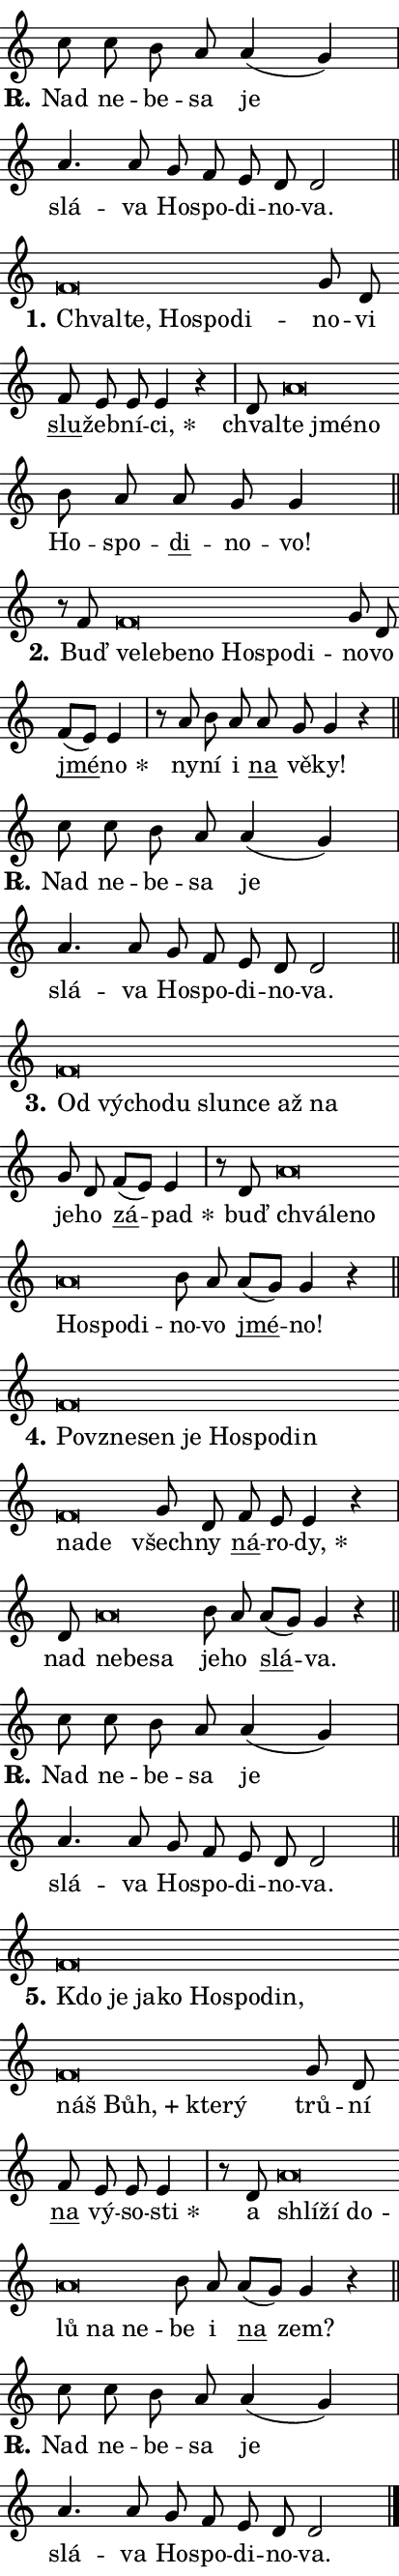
\version "2.22.1"
\header { tagline = "" }
\paper {
  indent = 0\cm
  top-margin = 0\cm
  right-margin = 0\cm
  bottom-margin = 0\cm
  left-margin = 0\cm
  paper-width = 7\cm
  page-breaking = #ly:one-page-breaking
  system-system-spacing.basic-distance = #11
  score-system-spacing.basic-distance = #11.3
  ragged-last = ##f
}


%% Author: Thomas Morley
%% https://lists.gnu.org/archive/html/lilypond-user/2020-05/msg00002.html
#(define (line-position grob)
"Returns position of @var[grob} in current system:
   @code{'start}, if at first time-step
   @code{'end}, if at last time-step
   @code{'middle} otherwise
"
  (let* ((col (ly:item-get-column grob))
         (ln (ly:grob-object col 'left-neighbor))
         (rn (ly:grob-object col 'right-neighbor))
         (col-to-check-left (if (ly:grob? ln) ln col))
         (col-to-check-right (if (ly:grob? rn) rn col))
         (break-dir-left
           (and
             (ly:grob-property col-to-check-left 'non-musical #f)
             (ly:item-break-dir col-to-check-left)))
         (break-dir-right
           (and
             (ly:grob-property col-to-check-right 'non-musical #f)
             (ly:item-break-dir col-to-check-right))))
        (cond ((eqv? 1 break-dir-left) 'start)
              ((eqv? -1 break-dir-right) 'end)
              (else 'middle))))

#(define (tranparent-at-line-position vctor)
  (lambda (grob)
  "Relying on @code{line-position} select the relevant enry from @var{vctor}.
Used to determine transparency,"
    (case (line-position grob)
      ((end) (not (vector-ref vctor 0)))
      ((middle) (not (vector-ref vctor 1)))
      ((start) (not (vector-ref vctor 2))))))

noteHeadBreakVisibility =
#(define-music-function (break-visibility)(vector?)
"Makes @code{NoteHead}s transparent relying on @var{break-visibility}"
#{
  \override NoteHead.transparent =
    #(tranparent-at-line-position break-visibility)
#})

#(define delete-ledgers-for-transparent-note-heads
  (lambda (grob)
    "Reads whether a @code{NoteHead} is transparent.
If so this @code{NoteHead} is removed from @code{'note-heads} from
@var{grob}, which is supposed to be @code{LedgerLineSpanner}.
As a result ledgers are not printed for this @code{NoteHead}"
    (let* ((nhds-array (ly:grob-object grob 'note-heads))
           (nhds-list
             (if (ly:grob-array? nhds-array)
                 (ly:grob-array->list nhds-array)
                 '()))
           ;; Relies on the transparent-property being done before
           ;; Staff.LedgerLineSpanner.after-line-breaking is executed.
           ;; This is fragile ...
           (to-keep
             (remove
               (lambda (nhd)
                 (ly:grob-property nhd 'transparent #f))
               nhds-list)))
      ;; TODO find a better method to iterate over grob-arrays, similiar
      ;; to filter/remove etc for lists
      ;; For now rebuilt from scratch
      (set! (ly:grob-object grob 'note-heads)  '())
      (for-each
        (lambda (nhd)
          (ly:pointer-group-interface::add-grob grob 'note-heads nhd))
        to-keep))))

hideNotes = {
  \noteHeadBreakVisibility #begin-of-line-visible
}
unHideNotes = {
  \noteHeadBreakVisibility #all-visible
}

% work-around for resetting accidentals
% https://lilypond.org/doc/v2.23/Documentation/notation/displaying-rhythms#unmetered-music
cadenzaMeasure = {
  \cadenzaOff
  \partial 1024 s1024
  \cadenzaOn
}

#(define-markup-command (accent layout props text) (markup?)
  "Underline accented syllable"
  (interpret-markup layout props
    #{\markup \override #'(offset . 4.3) \underline { #text }#}))

responsum = \markup \concat {
  "R" \hspace #-1.05 \path #0.1 #'((moveto 0 0.07) (lineto 0.9 0.8)) \hspace #0.05 "."
}

\layout {
    \context {
        \Staff
        \remove "Time_signature_engraver"
        \override LedgerLineSpanner.after-line-breaking = #delete-ledgers-for-transparent-note-heads
    }
    \context {
        \Voice {
            \override NoteHead.output-attributes = #'((class . "notehead"))
            \override Hairpin.height = #0.55
        }
    }
    \context {
        \Lyrics {
            \override StanzaNumber.output-attributes = #'((class . "stanzanumber"))
            \override LyricSpace.minimum-distance = #0.9
            \override LyricText.font-name = #"TeX Gyre Schola"
            \override LyricText.font-size = 1
            \override StanzaNumber.font-name = #"TeX Gyre Schola Bold"
            \override StanzaNumber.font-size = 1
        }
    }
}

% magnetic-lyrics.ily
%
%   written by
%     Jean Abou Samra <jean@abou-samra.fr>
%     Werner Lemberg <wl@gnu.org>
%
%   adapted by
%     Jiri Hon <jiri.hon@gmail.com>
%
% Version 2022-Apr-15

% https://www.mail-archive.com/lilypond-user@gnu.org/msg149350.html

#(define (Left_hyphen_pointer_engraver context)
   "Collect syllable-hyphen-syllable occurrences in lyrics and store
them in properties.  This engraver only looks to the left.  For
example, if the lyrics input is @code{foo -- bar}, it does the
following.

@itemize @bullet
@item
Set the @code{text} property of the @code{LyricHyphen} grob between
@q{foo} and @q{bar} to @code{foo}.

@item
Set the @code{left-hyphen} property of the @code{LyricText} grob with
text @q{foo} to the @code{LyricHyphen} grob between @q{foo} and
@q{bar}.
@end itemize

Use this auxiliary engraver in combination with the
@code{lyric-@/text::@/apply-@/magnetic-@/offset!} hook."
   (let ((hyphen #f)
         (text #f))
     (make-engraver
      (acknowledgers
       ((lyric-syllable-interface engraver grob source-engraver)
        (set! text grob)))
      (end-acknowledgers
       ((lyric-hyphen-interface engraver grob source-engraver)
        ;(when (not (grob::has-interface grob 'lyric-space-interface))
          (set! hyphen grob)));)
      ((stop-translation-timestep engraver)
       (when (and text hyphen)
         (ly:grob-set-object! text 'left-hyphen hyphen))
       (set! text #f)
       (set! hyphen #f)))))

#(define (lyric-text::apply-magnetic-offset! grob)
   "If the space between two syllables is less than the value in
property @code{LyricText@/.details@/.squash-threshold}, move the right
syllable to the left so that it gets concatenated with the left
syllable.

Use this function as a hook for
@code{LyricText@/.after-@/line-@/breaking} if the
@code{Left_@/hyphen_@/pointer_@/engraver} is active."
   (let ((hyphen (ly:grob-object grob 'left-hyphen #f)))
     (when hyphen
       (let ((left-text (ly:spanner-bound hyphen LEFT)))
         (when (grob::has-interface left-text 'lyric-syllable-interface)
           (let* ((common (ly:grob-common-refpoint grob left-text X))
                  (this-x-ext (ly:grob-extent grob common X))
                  (left-x-ext
                   (begin
                     ;; Trigger magnetism for left-text.
                     (ly:grob-property left-text 'after-line-breaking)
                     (ly:grob-extent left-text common X)))
                  ;; `delta` is the gap width between two syllables.
                  (delta (- (interval-start this-x-ext)
                            (interval-end left-x-ext)))
                  (details (ly:grob-property grob 'details))
                  (threshold (assoc-get 'squash-threshold details 0.2)))
             (when (< delta threshold)
               (let* (;; We have to manipulate the input text so that
                      ;; ligatures crossing syllable boundaries are not
                      ;; disabled.  For languages based on the Latin
                      ;; script this is essentially a beautification.
                      ;; However, for non-Western scripts it can be a
                      ;; necessity.
                      (lt (ly:grob-property left-text 'text))
                      (rt (ly:grob-property grob 'text))
                      (is-space (grob::has-interface hyphen 'lyric-space-interface))
                      (space (if is-space " " ""))
                      (space-markup (grob-interpret-markup grob " "))
                      (space-size (interval-length (ly:stencil-extent space-markup X)))
                      (extra-delta (if is-space space-size 0))
                      ;; Append new syllable.
                      (ltrt-space (if (and (string? lt) (string? rt))
                                (string-append lt space rt)
                                (make-concat-markup (list lt space rt))))
                      ;; Right-align `ltrt` to the right side.
                      (ltrt-space-markup (grob-interpret-markup
                               grob
                               (make-translate-markup
                                (cons (interval-length this-x-ext) 0)
                                (make-right-align-markup ltrt-space)))))
                 (begin
                   ;; Don't print `left-text`.
                   (ly:grob-set-property! left-text 'stencil #f)
                   ;; Set text and stencil (which holds all collected
                   ;; syllables so far) and shift it to the left.
                   (ly:grob-set-property! grob 'text ltrt-space)
                   (ly:grob-set-property! grob 'stencil ltrt-space-markup)
                   (ly:grob-translate-axis! grob (- (- delta extra-delta)) X))))))))))


#(define (lyric-hyphen::displace-bounds-first grob)
   ;; Make very sure this callback isn't triggered too early.
   (let ((left (ly:spanner-bound grob LEFT))
         (right (ly:spanner-bound grob RIGHT)))
     (ly:grob-property left 'after-line-breaking)
     (ly:grob-property right 'after-line-breaking)
     (ly:lyric-hyphen::print grob)))

squashThreshold = #0.4

\layout {
  \context {
    \Lyrics
    \consists #Left_hyphen_pointer_engraver
    \override LyricText.after-line-breaking =
      #lyric-text::apply-magnetic-offset!
    \override LyricHyphen.stencil = #lyric-hyphen::displace-bounds-first
    \override LyricText.details.squash-threshold = \squashThreshold
    \override LyricHyphen.minimum-distance = 0
    \override LyricHyphen.minimum-length = \squashThreshold
  }
}

squash = \override LyricText.details.squash-threshold = 9999
unSquash = \override LyricText.details.squash-threshold = \squashThreshold

left = \override LyricText.self-alignment-X = #LEFT
unLeft = \revert LyricText.self-alignment-X

starOffset = #(lambda (grob) 
                (let ((x_offset (ly:self-alignment-interface::aligned-on-x-parent grob)))
                  (if (= x_offset 0) 0 (+ x_offset 1.2))))

star = #(define-music-function (syllable)(string?)
"Append star separator at the end of a syllable"
#{
  \once \override LyricText.X-offset = #starOffset
  \lyricmode { \markup {
    #syllable
    \override #'((font-name . "TeX Gyre Schola Bold")) \hspace #0.2 \lower #0.65 \larger "*"
  } }
#})

starAccent = #(define-music-function (syllable)(string?)
"Append star separator at the end of a syllable and make accent"
#{
  \once \override LyricText.X-offset = #starOffset
  \lyricmode { \markup {
    \accent #syllable
    \override #'((font-name . "TeX Gyre Schola Bold")) \hspace #0.2 \lower #0.65 \larger "*"
  } }
#})

breath = #(define-music-function (syllable)(string?)
"Append breathing indicator at the end of a syllable"
#{
  \lyricmode { \markup { #syllable "+" } }
#})

optionalBreath = #(define-music-function (syllable)(string?)
"Append optional breathing indicator at the end of a syllable"
#{
  \lyricmode { \markup { #syllable "(+)" } }
#})


\score {
    <<
        \new Voice = "melody" { \cadenzaOn \key c \major \relative { c''8 c b a a4( g) \cadenzaMeasure \bar "|" a4. a8 \bar "" g f e d d2 \cadenzaMeasure \bar "||" \break } }
        \new Lyrics \lyricsto "melody" { \lyricmode { \set stanza = \responsum
Nad ne -- be -- sa je slá -- va Ho -- spo -- di -- no -- va. } }
    >>
    \layout {}
}

\score {
    <<
        \new Voice = "melody" { \cadenzaOn \key c \major \relative { f'\breve*1/16 \hideNotes \breve*1/16 \bar "" \breve*1/16 \bar "" \breve*1/16 \breve*1/16 \bar "" \unHideNotes g8 d \bar "" f e e e4 r \cadenzaMeasure \bar "|" d8 a'\breve*1/16 \hideNotes \breve*1/16 \breve*1/16 \bar "" \unHideNotes b8 a \bar "" a g g4 \cadenzaMeasure \bar "||" \break } }
        \new Lyrics \lyricsto "melody" { \lyricmode { \set stanza = "1."
\left Chval -- \squash te, Ho -- spo -- di -- \unLeft \unSquash no -- vi \markup \accent slu -- žeb -- ní -- \star ci, chval -- \left te \squash jmé -- no \unLeft \unSquash Ho -- spo -- \markup \accent di -- no -- vo! } }
    >>
    \layout {}
}

\score {
    <<
        \new Voice = "melody" { \cadenzaOn \key c \major \relative { r8 f'8 f\breve*1/16 \hideNotes \breve*1/16 \bar "" \breve*1/16 \bar "" \breve*1/16 \bar "" \breve*1/16 \bar "" \breve*1/16 \breve*1/16 \bar "" \unHideNotes g8 d \bar "" f[( e)] e4 \cadenzaMeasure \bar "|" r8 a8 b8 a \bar "" a g g4 r \cadenzaMeasure \bar "||" \break } }
        \new Lyrics \lyricsto "melody" { \lyricmode { \set stanza = "2."
Buď \left ve -- \squash le -- be -- no Ho -- spo -- di -- \unLeft \unSquash no -- vo \markup \accent jmé -- \star no ny -- ní i \markup \accent na vě -- ky! } }
    >>
    \layout {}
}

\score {
    <<
        \new Voice = "melody" { \cadenzaOn \key c \major \relative { c''8 c b a a4( g) \cadenzaMeasure \bar "|" a4. a8 \bar "" g f e d d2 \cadenzaMeasure \bar "||" \break } }
        \new Lyrics \lyricsto "melody" { \lyricmode { \set stanza = \responsum
Nad ne -- be -- sa je slá -- va Ho -- spo -- di -- no -- va. } }
    >>
    \layout {}
}

\score {
    <<
        \new Voice = "melody" { \cadenzaOn \key c \major \relative { f'\breve*1/16 \hideNotes \breve*1/16 \bar "" \breve*1/16 \bar "" \breve*1/16 \bar "" \breve*1/16 \bar "" \breve*1/16 \bar "" \breve*1/16 \breve*1/16 \bar "" \unHideNotes g8 d \bar "" f[( e)] e4 \cadenzaMeasure \bar "|" r8 d8 a'\breve*1/16 \hideNotes \breve*1/16 \bar "" \breve*1/16 \bar "" \breve*1/16 \bar "" \breve*1/16 \breve*1/16 \bar "" \unHideNotes b8 a \bar "" a[( g)] g4 r \cadenzaMeasure \bar "||" \break } }
        \new Lyrics \lyricsto "melody" { \lyricmode { \set stanza = "3."
\left Od \squash vý -- cho -- du slun -- ce až na \unLeft \unSquash je -- ho \markup \accent zá -- \star pad buď \left chvá -- \squash le -- no Ho -- spo -- di -- \unLeft \unSquash no -- vo \markup \accent jmé -- no! } }
    >>
    \layout {}
}

\score {
    <<
        \new Voice = "melody" { \cadenzaOn \key c \major \relative { f'\breve*1/16 \hideNotes \breve*1/16 \bar "" \breve*1/16 \bar "" \breve*1/16 \bar "" \breve*1/16 \bar "" \breve*1/16 \bar "" \breve*1/16 \bar "" \breve*1/16 \breve*1/16 \bar "" \unHideNotes g8 d \bar "" f e e4 r \cadenzaMeasure \bar "|" d8 a'\breve*1/16 \hideNotes \breve*1/16 \breve*1/16 \bar "" \unHideNotes b8 a \bar "" a[( g)] g4 r \cadenzaMeasure \bar "||" \break } }
        \new Lyrics \lyricsto "melody" { \lyricmode { \set stanza = "4."
\left Po -- \squash vzne -- sen je Ho -- spo -- din na -- de \unLeft \unSquash všech -- ny \markup \accent ná -- ro -- \star dy, nad \left ne -- \squash be -- sa \unLeft \unSquash je -- ho \markup \accent slá -- va. } }
    >>
    \layout {}
}

\score {
    <<
        \new Voice = "melody" { \cadenzaOn \key c \major \relative { c''8 c b a a4( g) \cadenzaMeasure \bar "|" a4. a8 \bar "" g f e d d2 \cadenzaMeasure \bar "||" \break } }
        \new Lyrics \lyricsto "melody" { \lyricmode { \set stanza = \responsum
Nad ne -- be -- sa je slá -- va Ho -- spo -- di -- no -- va. } }
    >>
    \layout {}
}

\score {
    <<
        \new Voice = "melody" { \cadenzaOn \key c \major \relative { f'\breve*1/16 \hideNotes \breve*1/16 \bar "" \breve*1/16 \bar "" \breve*1/16 \bar "" \breve*1/16 \bar "" \breve*1/16 \bar "" \breve*1/16 \bar "" \breve*1/16 \bar "" \breve*1/16 \bar "" \breve*1/16 \breve*1/16 \bar "" \unHideNotes g8 d \bar "" f e e e4 \cadenzaMeasure \bar "|" r8 d8 a'\breve*1/16 \hideNotes \breve*1/16 \bar "" \breve*1/16 \bar "" \breve*1/16 \bar "" \breve*1/16 \breve*1/16 \bar "" \unHideNotes b8 a \bar "" a[( g)] g4 r \cadenzaMeasure \bar "||" \break } }
        \new Lyrics \lyricsto "melody" { \lyricmode { \set stanza = "5."
\left Kdo \squash je ja -- ko Ho -- spo -- din, náš \breath "Bůh," kte -- rý \unLeft \unSquash trů -- ní \markup \accent na vý -- so -- \star sti a \left shlí -- \squash ží do -- lů na ne -- \unLeft \unSquash be i \markup \accent na zem? } }
    >>
    \layout {}
}

\score {
    <<
        \new Voice = "melody" { \cadenzaOn \key c \major \relative { c''8 c b a a4( g) \cadenzaMeasure \bar "|" a4. a8 \bar "" g f e d d2 \cadenzaMeasure \bar "||" \break } \bar "|." }
        \new Lyrics \lyricsto "melody" { \lyricmode { \set stanza = \responsum
Nad ne -- be -- sa je slá -- va Ho -- spo -- di -- no -- va. } }
    >>
    \layout {}
}
